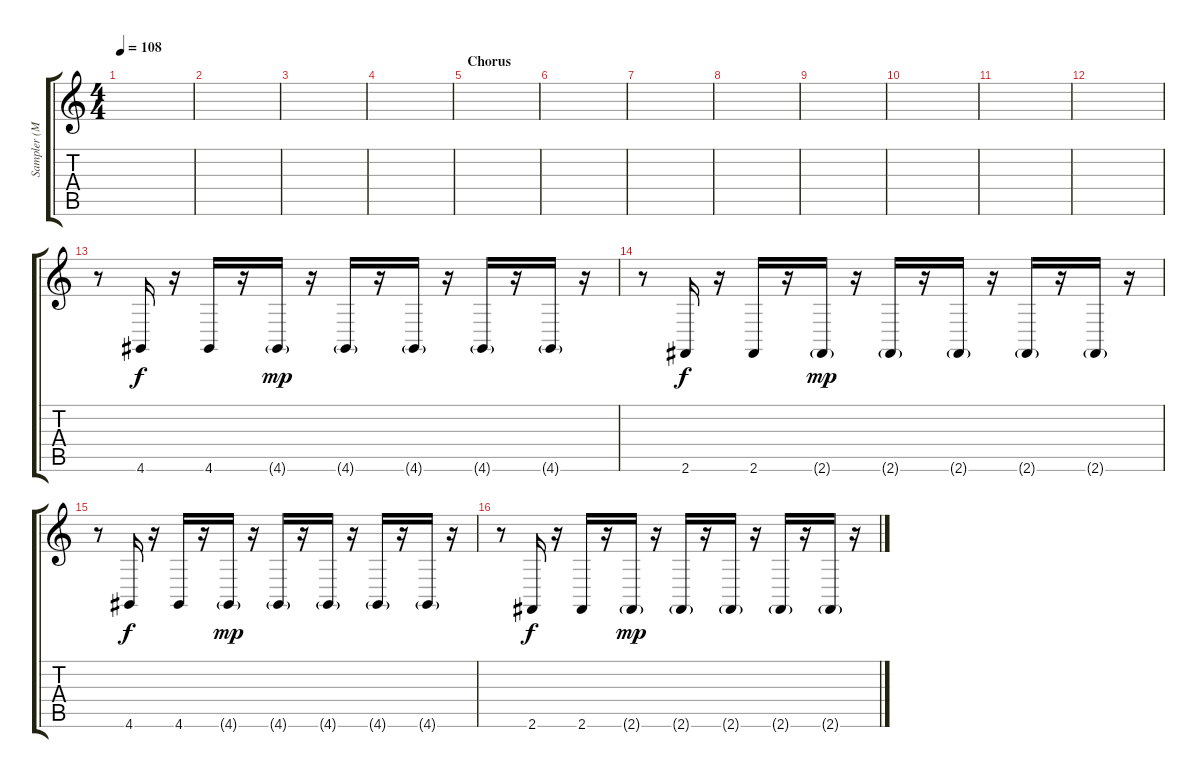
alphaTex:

\track ("Sampler (Mr.Hahn)" "Sampler (M") {instrument lead5charang}
\staff {score tabs}
\tuning (E4 B3 G3 D3 A2 E2) {hide}
\ts (4 4)
\tempo 108
\clef g2
\ks c
|
|
|
|
\section ("" "Chorus")
|
|
|
|
|
|
|
|
r.8{balance 5} 4.6.16{dy f} r.16 4.6.16 r.16 4.6{g}.16{dy mp} r.16 4.6{g}.16 r.16 4.6{g}.16 r.16 4.6{g}.16 r.16 4.6{g}.16 r.16 |
r.8{balance 5} 2.6.16{dy f} r.16 2.6.16 r.16 2.6{g}.16{dy mp} r.16 2.6{g}.16 r.16 2.6{g}.16 r.16 2.6{g}.16 r.16 2.6{g}.16 r.16 |
r.8{balance 5} 4.6.16{dy f} r.16 4.6.16 r.16 4.6{g}.16{dy mp} r.16 4.6{g}.16 r.16 4.6{g}.16 r.16 4.6{g}.16 r.16 4.6{g}.16 r.16 |
r.8{balance 5} 2.6.16{dy f} r.16 2.6.16 r.16 2.6{g}.16{dy mp} r.16 2.6{g}.16 r.16 2.6{g}.16 r.16 2.6{g}.16 r.16 2.6{g}.16 r.16
